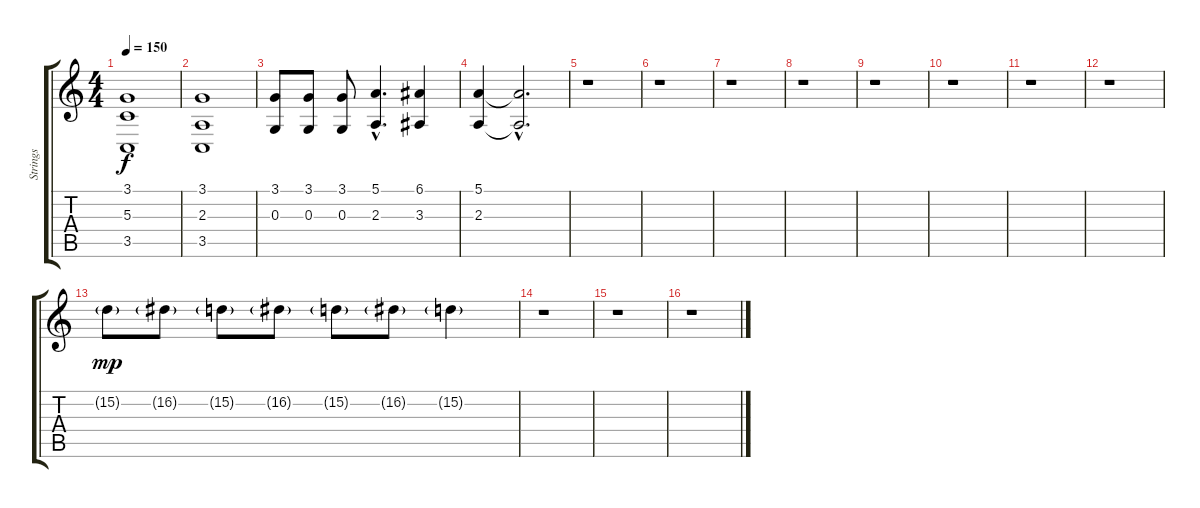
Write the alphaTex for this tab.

\track ("Strings" "Strings") {instrument stringensemble1}
\staff {score tabs}
\tuning (E4 B3 G3 D3 A2 E2) {hide}
\ts (4 4)
\tempo 150
\clef g2
\ks c
(3.1 5.3 3.5).1{dy f} |
(3.1 2.3 3.5).1 |
(3.1 0.3).8{volume 14} (3.1 0.3).8 (3.1 0.3).8 (5.1{hac} 2.3{hac}).4{d} (6.1 3.3).4 |
(5.1 2.3).4 (5.1{hac t} 2.3{hac t}).2{d volume 11} |
r.1 |
r.1 |
r.1 |
r.1 |
r.1 |
r.1 |
r.1 |
r.1 |
15.2{g}.8{dy mp volume 11} 16.2{g}.8 15.2{g}.8 16.2{g}.8 15.2{g}.8 16.2{g}.8 15.2{g}.4 |
r.1 |
r.1 |
r.1
